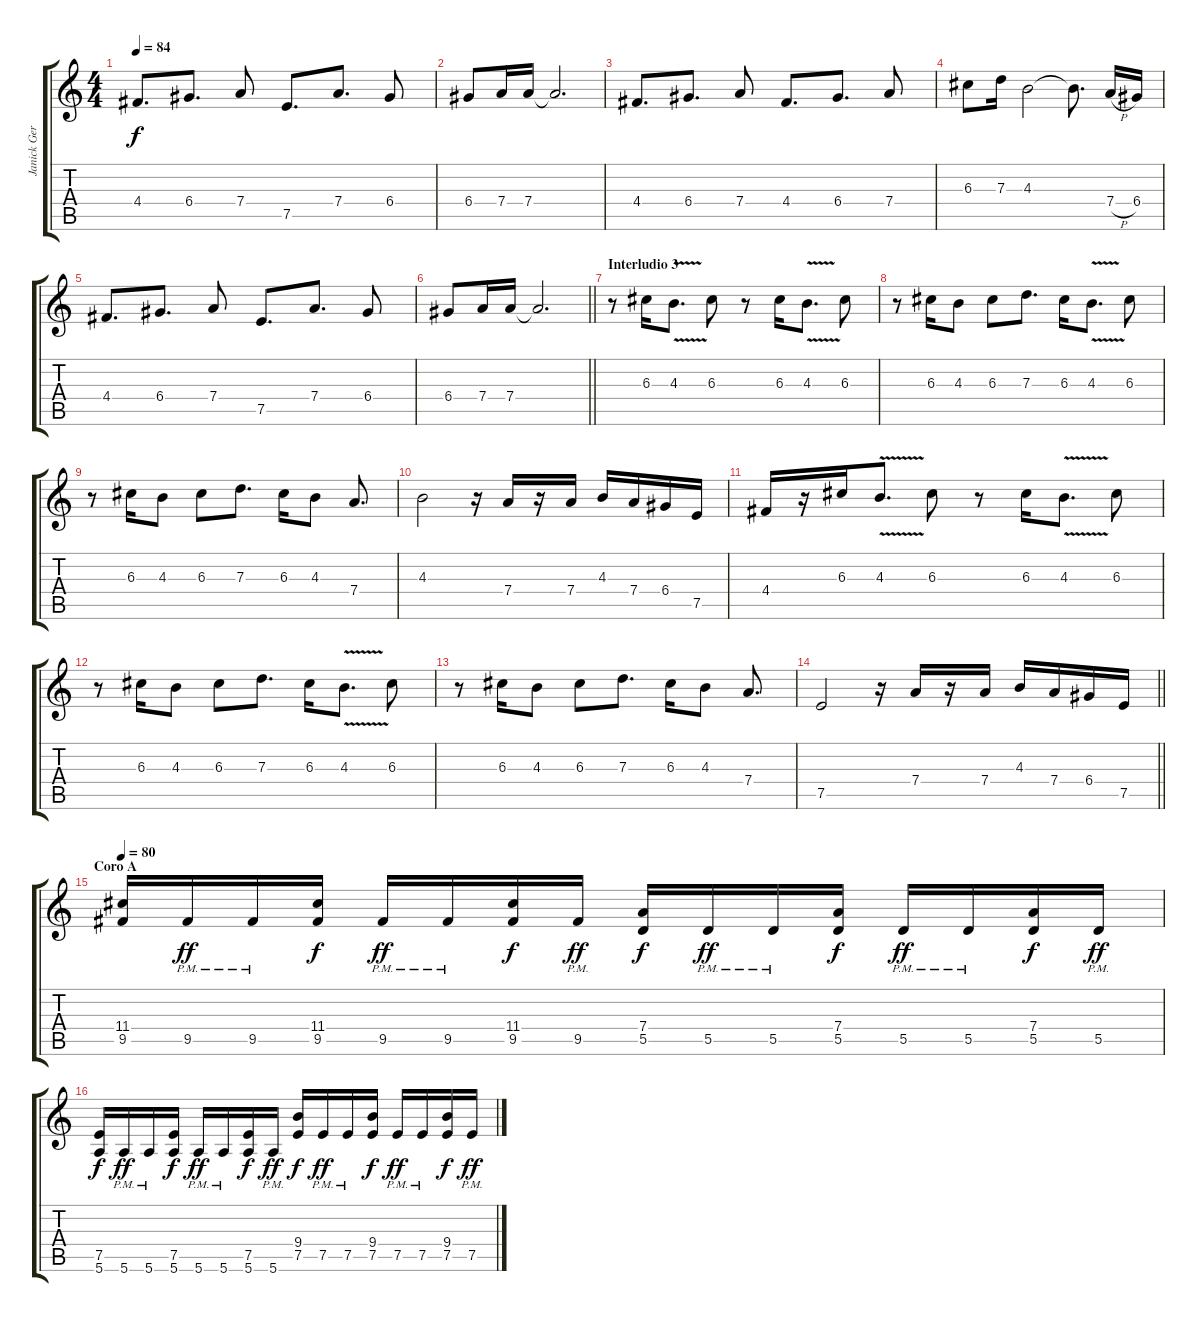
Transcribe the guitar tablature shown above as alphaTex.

\track ("Janick Gers" "Janick Ger") {instrument overdrivenguitar}
\staff {score tabs}
\tuning (E4 B3 G3 D3 A2 E2) {hide}
\ts (4 4)
\tempo 84
\clef g2
\ks c
4.4.8{d dy f} 6.4.8{d} 7.4.8 7.5.8{d} 7.4.8{d} 6.4.8 |
6.4.8 7.4.16 7.4.16 7.4{t}.2{d} |
4.4.8{d} 6.4.8{d} 7.4.8 4.4.8{d} 6.4.8{d} 7.4.8 |
6.3.8 7.3.16 4.3.2 4.3{t}.8{d} 7.4{h}.16 6.4.16 |
4.4.8{d} 6.4.8{d} 7.4.8 7.5.8{d} 7.4.8{d} 6.4.8 |
\barLineRight lightlight
6.4.8 7.4.16 7.4.16 7.4{t}.2{d} |
\section ("" "Interludio 3")
r.8 6.3.16 4.3{v}.8{d} 6.3.8 r.8 6.3.16 4.3{v}.8{d} 6.3.8 |
r.8 6.3.16 4.3.8 6.3.8 7.3.8{d} 6.3.16 4.3{v}.8{d} 6.3.8 |
r.8 6.3.16 4.3.8 6.3.8 7.3.8{d} 6.3.16 4.3.8 7.4.8{d} |
4.3.2 r.16 7.4.16 r.16 7.4.16 4.3.16 7.4.16 6.4.16 7.5.16 |
4.4.16 r.16 6.3.16 4.3{v}.8{d} 6.3.8 r.8 6.3.16 4.3{v}.8{d} 6.3.8 |
r.8 6.3.16 4.3.8 6.3.8 7.3.8{d} 6.3.16 4.3{v}.8{d} 6.3.8 |
r.8 6.3.16 4.3.8 6.3.8 7.3.8{d} 6.3.16 4.3.8 7.4.8{d} |
\barLineRight lightlight
7.5.2 r.16 7.4.16 r.16 7.4.16 4.3.16 7.4.16 6.4.16 7.5.16 |
\section ("" "Coro A")
\tempo 80
(11.4 9.5).16 9.5{pm}.16{dy ff} 9.5{pm}.16 (11.4 9.5).16{dy f} 9.5{pm}.16{dy ff} 9.5{pm}.16 (11.4 9.5).16{dy f} 9.5{pm}.16{dy ff} (7.4 5.5).16{dy f} 5.5{pm}.16{dy ff} 5.5{pm}.16 (7.4 5.5).16{dy f} 5.5{pm}.16{dy ff} 5.5{pm}.16 (7.4 5.5).16{dy f} 5.5{pm}.16{dy ff} |
(7.5 5.6).16{dy f} 5.6{pm}.16{dy ff} 5.6{pm}.16 (7.5 5.6).16{dy f} 5.6{pm}.16{dy ff} 5.6{pm}.16 (7.5 5.6).16{dy f} 5.6{pm}.16{dy ff} (9.4 7.5).16{dy f} 7.5{pm}.16{dy ff} 7.5{pm}.16 (9.4 7.5).16{dy f} 7.5{pm}.16{dy ff} 7.5{pm}.16 (9.4 7.5).16{dy f} 7.5{pm}.16{dy ff}
